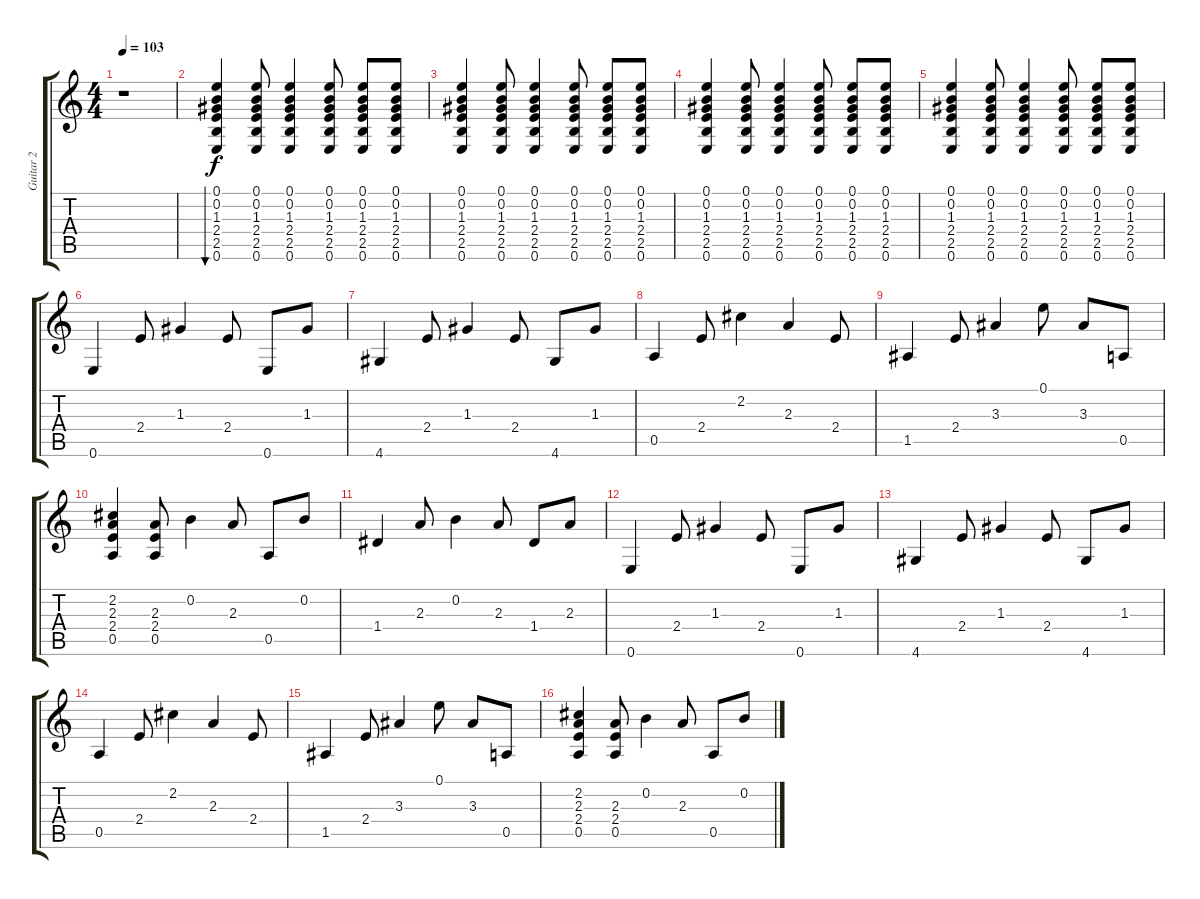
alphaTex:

\track ("Guitar 2" "Guitar 2") {instrument electricguitarmuted}
\staff {score tabs}
\tuning (E4 B3 G3 D3 A2 E2) {hide}
\ts (4 4)
\tempo 103
\clef g2
\ks c
r.1{dy f instrument electricguitarmuted} |
(0.1 0.2 1.3 2.4 2.5 0.6).4{bu 240} (0.1 0.2 1.3 2.4 2.5 0.6).8 (0.1 0.2 1.3 2.4 2.5 0.6).4 (0.1 0.2 1.3 2.4 2.5 0.6).8 (0.1 0.2 1.3 2.4 2.5 0.6).8 (0.1 0.2 1.3 2.4 2.5 0.6).8 |
(0.1 0.2 1.3 2.4 2.5 0.6).4 (0.1 0.2 1.3 2.4 2.5 0.6).8 (0.1 0.2 1.3 2.4 2.5 0.6).4 (0.1 0.2 1.3 2.4 2.5 0.6).8 (0.1 0.2 1.3 2.4 2.5 0.6).8 (0.1 0.2 1.3 2.4 2.5 0.6).8 |
(0.1 0.2 1.3 2.4 2.5 0.6).4 (0.1 0.2 1.3 2.4 2.5 0.6).8 (0.1 0.2 1.3 2.4 2.5 0.6).4 (0.1 0.2 1.3 2.4 2.5 0.6).8 (0.1 0.2 1.3 2.4 2.5 0.6).8 (0.1 0.2 1.3 2.4 2.5 0.6).8 |
(0.1 0.2 1.3 2.4 2.5 0.6).4 (0.1 0.2 1.3 2.4 2.5 0.6).8 (0.1 0.2 1.3 2.4 2.5 0.6).4 (0.1 0.2 1.3 2.4 2.5 0.6).8 (0.1 0.2 1.3 2.4 2.5 0.6).8 (0.1 0.2 1.3 2.4 2.5 0.6).8 |
0.6.4 2.4.8 1.3.4 2.4.8 0.6.8 1.3.8 |
4.6.4 2.4.8 1.3.4 2.4.8 4.6.8 1.3.8 |
0.5.4 2.4.8 2.2.4 2.3.4 2.4.8 |
1.5.4 2.4.8 3.3.4 0.1.8 3.3.8 0.5.8 |
(2.2 2.3 2.4 0.5).4 (2.3 2.4 0.5).8 0.2.4 2.3.8 0.5.8 0.2.8 |
1.4.4 2.3.8 0.2.4 2.3.8 1.4.8 2.3.8 |
0.6.4 2.4.8 1.3.4 2.4.8 0.6.8 1.3.8 |
4.6.4 2.4.8 1.3.4 2.4.8 4.6.8 1.3.8 |
0.5.4 2.4.8 2.2.4 2.3.4 2.4.8 |
1.5.4 2.4.8 3.3.4 0.1.8 3.3.8 0.5.8 |
(2.2 2.3 2.4 0.5).4 (2.3 2.4 0.5).8 0.2.4 2.3.8 0.5.8 0.2.8
